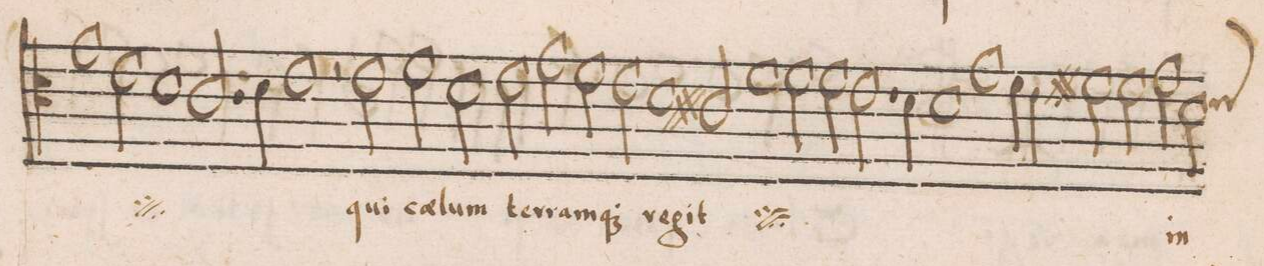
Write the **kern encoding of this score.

**kern	**text
*I"CANTVS	*
*clefC4	*
*k[]	*
*met(C|)	*
*M2/1	*
1g\	qui
=18-	=18-
2e\	cae-
1d	-lum
=19-	=19-
2.c/	ter-
4d\	.
1e	-ram
*	*Xij
=20-	=20-
2re	.
2e\	qui
2f\	cae-
2d\	-lum
=21-	=21-
2e\	ter-
2g\	-ram-
2f\	.
2e\	-q(ue)
=22-	=22-
1d	re-
2c#X/	-git
*	*ij
1f\	qui
=23-	=23-
2f\	cae-
2f\	-lum
2.e\	ter-
=24-	=24-
4d\	.
1d	-ram-
1g\	.
=25-	=25-
4f\	.
4e\	.
2f#X\	-que
2f#\	re-
=26-	=26-
2g\	-git
*	*Xij
*custos:e	*
2d\	in
*-	*-
